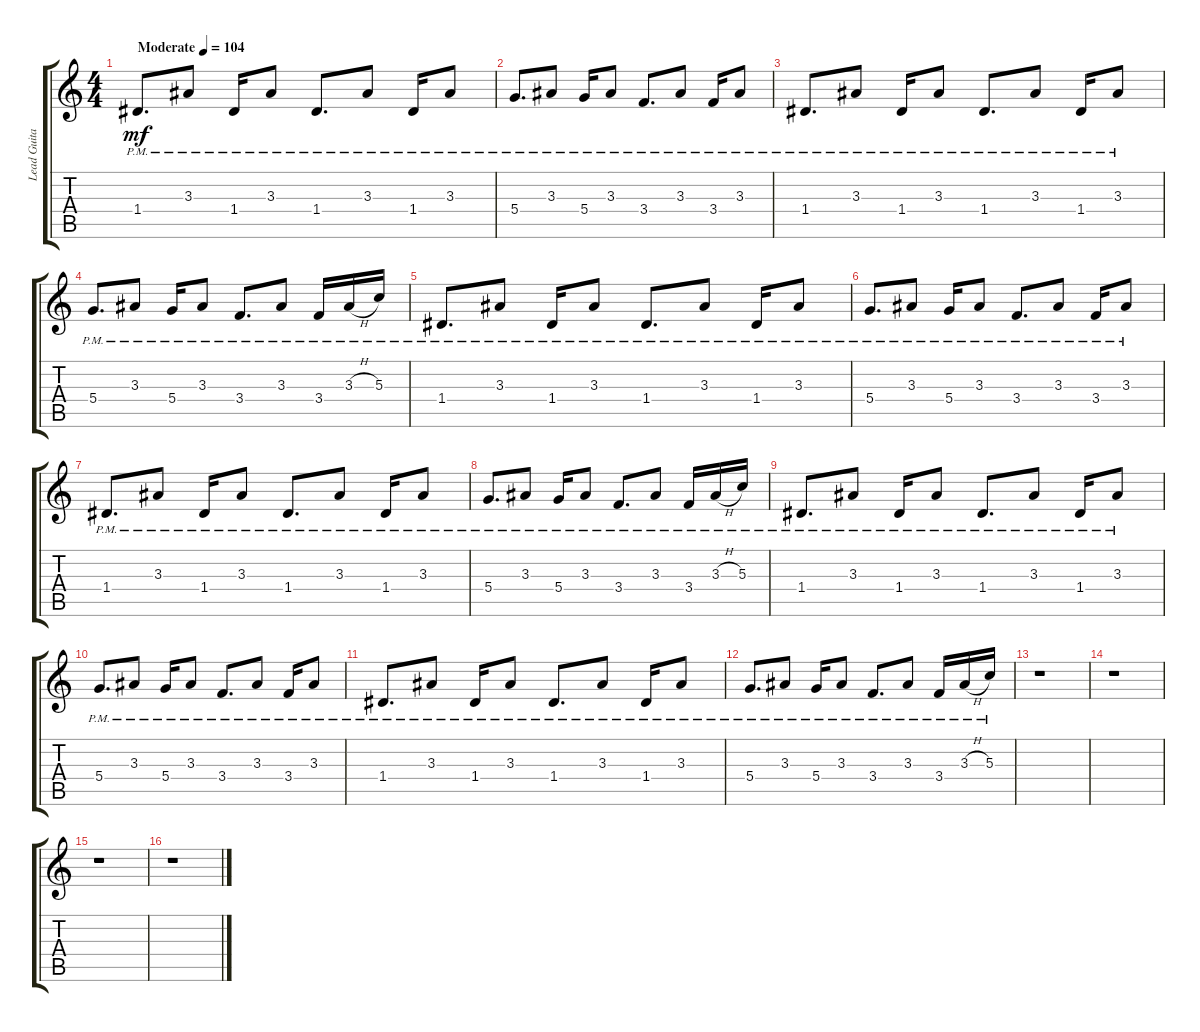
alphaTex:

\track ("Lead Guitar" "Lead Guita") {instrument distortionguitar}
\staff {score tabs}
\tuning (D4 A3 G3 D3 A2 D2) {hide}
\ts (4 4)
\tempo (104 "Moderate")
\clef g2
\ks c
1.4{pm}.8{d dy mf instrument distortionguitar} 3.3{pm}.8 1.4{pm}.16 3.3{pm}.8 1.4{pm}.8{d} 3.3{pm}.8 1.4{pm}.16 3.3{pm}.8 |
5.4{pm}.8{d} 3.3{pm}.8 5.4{pm}.16 3.3{pm}.8 3.4{pm}.8{d} 3.3{pm}.8 3.4{pm}.16 3.3{pm}.8 |
1.4{pm}.8{d} 3.3{pm}.8 1.4{pm}.16 3.3{pm}.8 1.4{pm}.8{d} 3.3{pm}.8 1.4{pm}.16 3.3{pm}.8 |
5.4{pm}.8{d} 3.3{pm}.8 5.4{pm}.16 3.3{pm}.8 3.4{pm}.8{d} 3.3{pm}.8 3.4{pm}.16 3.3{h pm}.16 5.3{pm}.16 |
1.4{pm}.8{d} 3.3{pm}.8 1.4{pm}.16 3.3{pm}.8 1.4{pm}.8{d} 3.3{pm}.8 1.4{pm}.16 3.3{pm}.8 |
5.4{pm}.8{d} 3.3{pm}.8 5.4{pm}.16 3.3{pm}.8 3.4{pm}.8{d} 3.3{pm}.8 3.4{pm}.16 3.3{pm}.8 |
1.4{pm}.8{d} 3.3{pm}.8 1.4{pm}.16 3.3{pm}.8 1.4{pm}.8{d} 3.3{pm}.8 1.4{pm}.16 3.3{pm}.8 |
5.4{pm}.8{d} 3.3{pm}.8 5.4{pm}.16 3.3{pm}.8 3.4{pm}.8{d} 3.3{pm}.8 3.4{pm}.16 3.3{h pm}.16 5.3{pm}.16 |
1.4{pm}.8{d} 3.3{pm}.8 1.4{pm}.16 3.3{pm}.8 1.4{pm}.8{d} 3.3{pm}.8 1.4{pm}.16 3.3{pm}.8 |
5.4{pm}.8{d} 3.3{pm}.8 5.4{pm}.16 3.3{pm}.8 3.4{pm}.8{d} 3.3{pm}.8 3.4{pm}.16 3.3{pm}.8 |
1.4{pm}.8{d} 3.3{pm}.8 1.4{pm}.16 3.3{pm}.8 1.4{pm}.8{d} 3.3{pm}.8 1.4{pm}.16 3.3{pm}.8 |
5.4{pm}.8{d} 3.3{pm}.8 5.4{pm}.16 3.3{pm}.8 3.4{pm}.8{d} 3.3{pm}.8 3.4{pm}.16 3.3{h pm}.16 5.3{pm}.16 |
r.1 |
r.1 |
r.1 |
r.1
